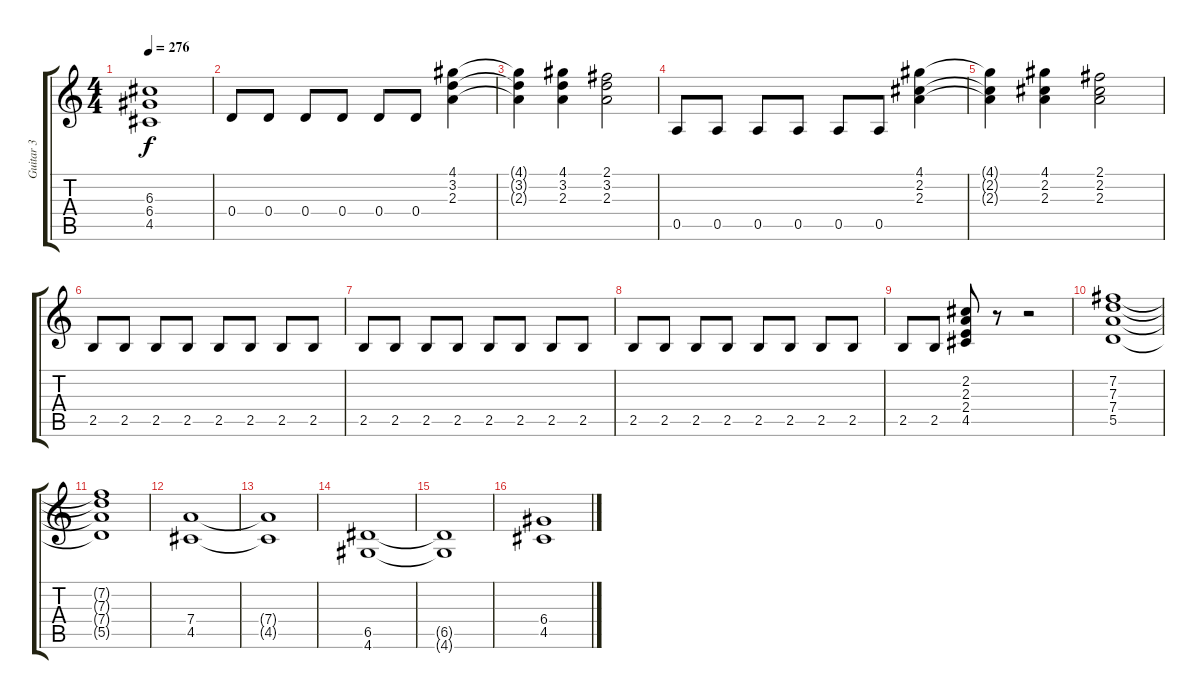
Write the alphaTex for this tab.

\track ("Guitar 3" "Guitar 3") {instrument distortionguitar}
\staff {score tabs}
\tuning (E4 B3 G3 D3 A2 E2) {hide}
\ts (4 4)
\tempo 276
\clef g2
\ks c
(6.3{t} 6.4{t} 4.5{t}).1{dy f} |
0.4.8 0.4.8 0.4.8 0.4.8 0.4.8 0.4.8 (4.1 3.2 2.3).4 |
(4.1{t} 3.2{t} 2.3{t}).4 (4.1 3.2 2.3).4 (2.1 3.2 2.3).2 |
0.5.8 0.5.8 0.5.8 0.5.8 0.5.8 0.5.8 (4.1 2.2 2.3).4 |
(4.1{t} 2.2{t} 2.3{t}).4 (4.1 2.2 2.3).4 (2.1 2.2 2.3).2 |
2.5.8 2.5.8 2.5.8 2.5.8 2.5.8 2.5.8 2.5.8 2.5.8 |
2.5.8 2.5.8 2.5.8 2.5.8 2.5.8 2.5.8 2.5.8 2.5.8 |
2.5.8 2.5.8 2.5.8 2.5.8 2.5.8 2.5.8 2.5.8 2.5.8 |
2.5.8 2.5.8 (2.2 2.3 2.4 4.5).8 r.8 r.2 |
(7.2 7.3 7.4 5.5).1 |
(7.2{t} 7.3{t} 7.4{t} 5.5{t}).1 |
(7.4 4.5).1 |
(7.4{t} 4.5{t}).1 |
(6.5 4.6).1 |
(6.5{t} 4.6{t}).1 |
(6.4 4.5).1
